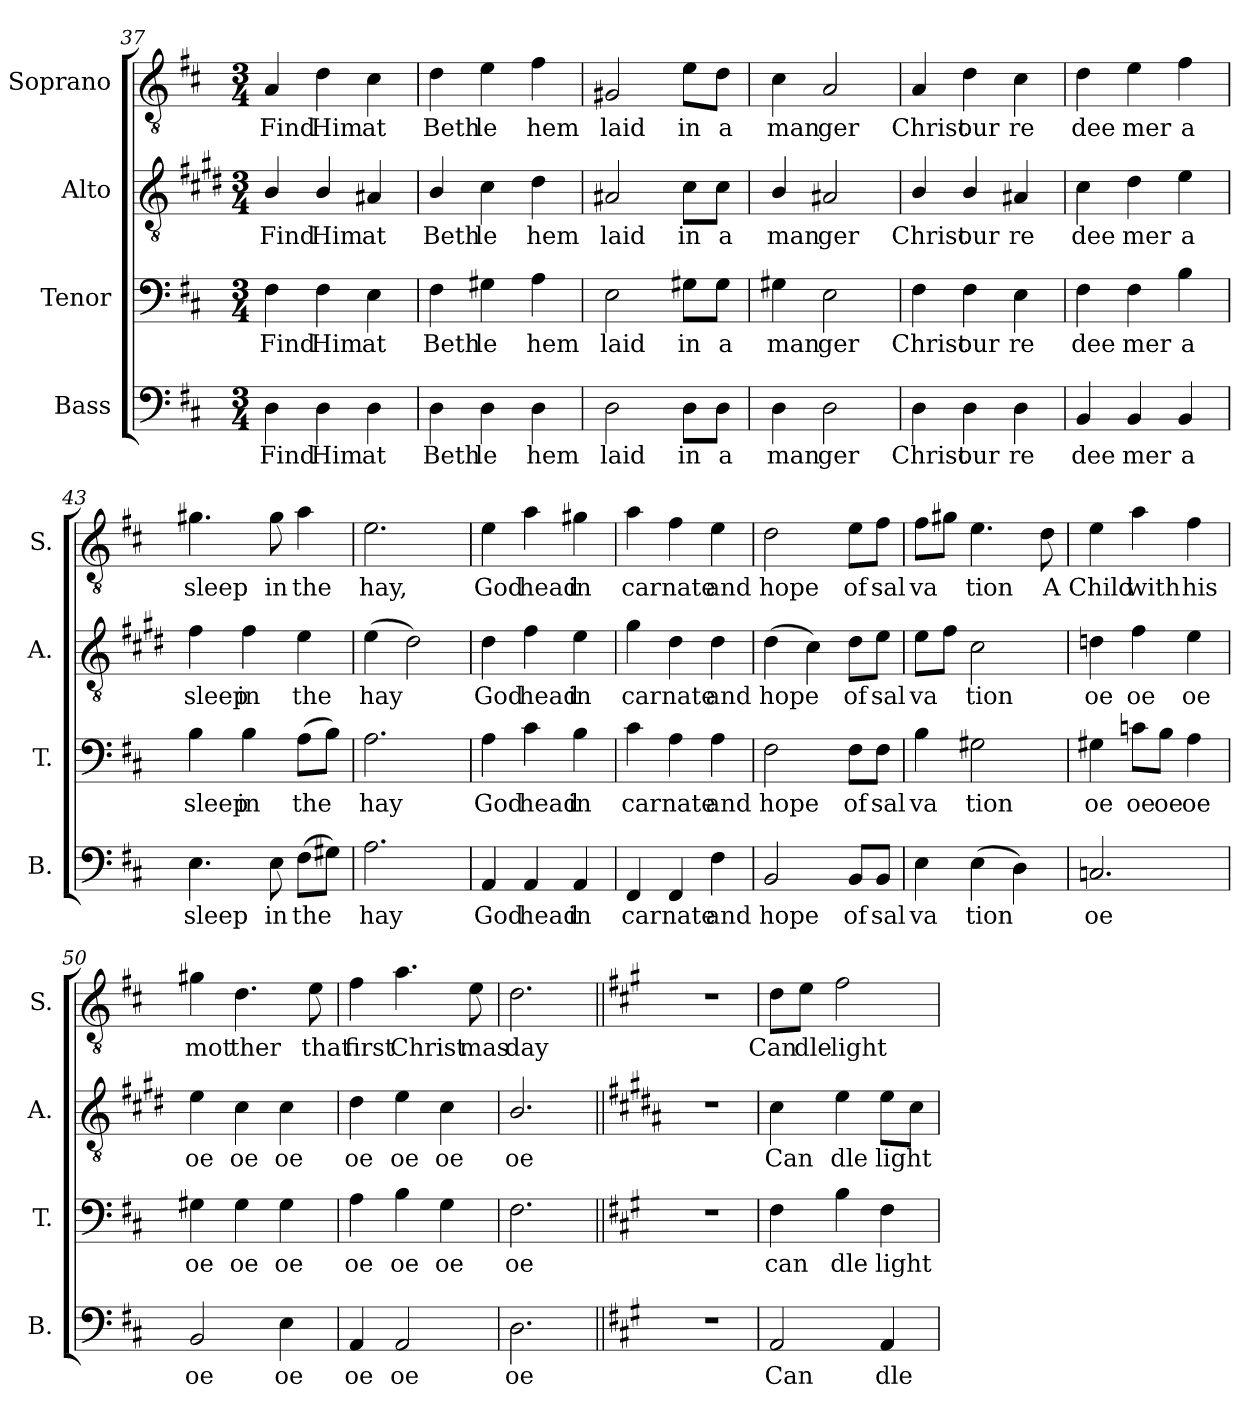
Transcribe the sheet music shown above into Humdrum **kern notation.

**kern	**text	**kern	**text	**kern	**text	**kern	**text
*part4	*part4	*part3	*part3	*part2	*part2	*part1	*part1
*staff4	*staff4	*staff3	*staff3	*staff2	*staff2	*staff1	*staff1
*I"Bass	*	*I"Tenor	*	*I"Alto	*	*I"Soprano	*
*I'B.	*	*I'T.	*	*I'A.	*	*I'S.	*
*clefF4	*	*clefF4	*	*clefGv2	*	*clefGv2	*
*	*	*	*	*ITrd1c2	*	*	*
*k[f#c#]	*	*k[f#c#]	*	*k[f#c#]	*	*k[f#c#]	*
*M3/4	*	*M3/4	*	*M3/4	*	*M3/4	*
=37	=37	=37	=37	=37	=37	=37	=37
!	!LO:LY:b	!	!LO:LY:b	!	!LO:LY:b	!	!LO:LY:b
4D\	Find	4F#\	Find	4A/	Find	4A/	Find
!	!LO:LY:b	!	!LO:LY:b	!	!LO:LY:b	!	!LO:LY:b
4D\	Him	4F#\	Him	4A/	Him	4d\	Him
!	!LO:LY:b	!	!LO:LY:b	!	!LO:LY:b	!	!LO:LY:b
4D\	at	4E\	at	4G#X/	at	4c#\	at
!!LO:LB:g=z
=38	=38	=38	=38	=38	=38	=38	=38
!	!LO:LY:b	!	!LO:LY:b	!	!LO:LY:b	!	!LO:LY:b
4D\	Beth	4F#\	Beth	4A/	Beth	4d\	Beth
!	!LO:LY:b	!	!LO:LY:b	!	!LO:LY:b	!	!LO:LY:b
4D\	le	4G#X\	le	4B\	le	4e\	le
!	!LO:LY:b	!	!LO:LY:b	!	!LO:LY:b	!	!LO:LY:b
4D\	hem	4A\	hem	4c#\	hem	4f#\	hem
=39	=39	=39	=39	=39	=39	=39	=39
!	!LO:LY:b	!	!LO:LY:b	!	!LO:LY:b	!	!LO:LY:b
2D\	laid	2E\	laid	2G#X/	laid	2G#X/	laid
!	!LO:LY:b	!	!LO:LY:b	!	!LO:LY:b	!	!LO:LY:b
8D\L	in	8G#X\L	in	8B\L	in	8e\L	in
!	!LO:LY:b	!	!LO:LY:b	!	!LO:LY:b	!	!LO:LY:b
8D\J	a	8G#\J	a	8B\J	a	8d\J	a
=40	=40	=40	=40	=40	=40	=40	=40
!	!LO:LY:b	!	!LO:LY:b	!	!LO:LY:b	!	!LO:LY:b
4D\	man	4G#X\	man	4A/	man	4c#\	man
!	!LO:LY:b	!	!LO:LY:b	!	!LO:LY:b	!	!LO:LY:b
2D\	ger	2E\	ger	2G#X/	ger	2A/	ger
=41	=41	=41	=41	=41	=41	=41	=41
!	!LO:LY:b	!	!LO:LY:b	!	!LO:LY:b	!	!LO:LY:b
4D\	Christ	4F#\	Christ	4A/	Christ	4A/	Christ
!	!LO:LY:b	!	!LO:LY:b	!	!LO:LY:b	!	!LO:LY:b
4D\	our	4F#\	our	4A/	our	4d\	our
!	!LO:LY:b	!	!LO:LY:b	!	!LO:LY:b	!	!LO:LY:b
4D\	re	4E\	re	4G#X/	re	4c#\	re
=42	=42	=42	=42	=42	=42	=42	=42
!	!LO:LY:b	!	!LO:LY:b	!	!LO:LY:b	!	!LO:LY:b
4BB/	dee	4F#\	dee	4B\	dee	4d\	dee
!	!LO:LY:b	!	!LO:LY:b	!	!LO:LY:b	!	!LO:LY:b
4BB/	mer	4F#\	mer	4c#\	mer	4e\	mer
!	!LO:LY:b	!	!LO:LY:b	!	!LO:LY:b	!	!LO:LY:b
4BB/	a	4B\	a	4d\	a	4f#\	a
=43	=43	=43	=43	=43	=43	=43	=43
!	!LO:LY:b	!	!LO:LY:b	!	!LO:LY:b	!	!LO:LY:b
4.E\	sleep	4B\	sleep	4e\	sleep	4.g#X\	sleep
!	!	!	!LO:LY:b	!	!LO:LY:b	!	!
.	.	4B\	in	4e\	in	.	.
!	!LO:LY:b	!	!	!	!	!	!LO:LY:b
8E\	in	.	.	.	.	8g#\	in
!	!LO:LY:b	!	!LO:LY:b	!	!LO:LY:b	!	!LO:LY:b
(>8F#\L	the	(>8A\L	the	4d\	the	4a\	the
8G#X\J)	.	8B\J)	.	.	.	.	.
=44	=44	=44	=44	=44	=44	=44	=44
!	!LO:LY:b	!	!LO:LY:b	!	!LO:LY:b	!	!LO:LY:b
2.A\	hay	2.A\	hay	(>4d\	hay	2.e\	hay,
.	.	.	.	2c#\)	.	.	.
=45	=45	=45	=45	=45	=45	=45	=45
!	!LO:LY:b	!	!LO:LY:b	!	!LO:LY:b	!	!LO:LY:b
4AA/	God	4A\	God	4c#\	God	4e\	God
!	!LO:LY:b	!	!LO:LY:b	!	!LO:LY:b	!	!LO:LY:b
4AA/	head	4c#\	head	4e\	head	4a\	head
!	!LO:LY:b	!	!LO:LY:b	!	!LO:LY:b	!	!LO:LY:b
4AA/	in	4B\	in	4d\	in	4g#X\	in
!!LO:PB:g=z
=46	=46	=46	=46	=46	=46	=46	=46
!	!LO:LY:b	!	!LO:LY:b	!	!LO:LY:b	!	!LO:LY:b
4FF#/	car	4c#\	car	4f#\	car	4a\	car
!	!LO:LY:b	!	!LO:LY:b	!	!LO:LY:b	!	!LO:LY:b
4FF#/	nate	4A\	nate	4c#\	nate	4f#\	nate
!	!LO:LY:b	!	!LO:LY:b	!	!LO:LY:b	!	!LO:LY:b
4F#\	and	4A\	and	4c#\	and	4e\	and
=47	=47	=47	=47	=47	=47	=47	=47
!	!LO:LY:b	!	!LO:LY:b	!	!LO:LY:b	!	!LO:LY:b
2BB/	hope	2F#\	hope	(>4c#\	hope	2d\	hope
.	.	.	.	4B\)	.	.	.
!	!LO:LY:b	!	!LO:LY:b	!	!LO:LY:b	!	!LO:LY:b
8BB/L	of	8F#\L	of	8c#\L	of	8e\L	of
!	!LO:LY:b	!	!LO:LY:b	!	!LO:LY:b	!	!LO:LY:b
8BB/J	sal	8F#\J	sal	8d\J	sal	8f#\J	sal
=48	=48	=48	=48	=48	=48	=48	=48
!	!LO:LY:b	!	!LO:LY:b	!	!LO:LY:b	!	!LO:LY:b
4E\	va	4B\	va	8d\L	va	8f#\L	va
.	.	.	.	8e\J	.	8g#X\J	.
!	!LO:LY:b	!	!LO:LY:b	!	!LO:LY:b	!	!LO:LY:b
(>4E\	tion	2G#X\	tion	2B\	tion	4.e\	tion
4D\)	.	.	.	.	.	.	.
!	!	!	!	!	!	!	!LO:LY:b
.	.	.	.	.	.	8d\	A
=49	=49	=49	=49	=49	=49	=49	=49
!	!LO:LY:b	!	!LO:LY:b	!	!LO:LY:b	!	!LO:LY:b
2.Cn/	oe	4G#X\	oe	4cn\	oe	4e\	Child
!	!	!	!LO:LY:b	!	!LO:LY:b	!	!LO:LY:b
.	.	8cn\L	oe	4e\	oe	4a\	with
!	!	!	!LO:LY:b	!	!	!	!
.	.	8B\J	oe	.	.	.	.
!	!	!	!LO:LY:b	!	!LO:LY:b	!	!LO:LY:b
.	.	4A\	oe	4d\	oe	4f#\	his
=50	=50	=50	=50	=50	=50	=50	=50
!	!LO:LY:b	!	!LO:LY:b	!	!LO:LY:b	!	!LO:LY:b
2BB/	oe	4G#X\	oe	4d\	oe	4g#X\	mot
!	!	!	!LO:LY:b	!	!LO:LY:b	!	!LO:LY:b
.	.	4G#\	oe	4B\	oe	4.d\	ther
!	!LO:LY:b	!	!LO:LY:b	!	!LO:LY:b	!	!
4E\	oe	4G#\	oe	4B\	oe	.	.
!	!	!	!	!	!	!	!LO:LY:b
.	.	.	.	.	.	8e\	that
=51	=51	=51	=51	=51	=51	=51	=51
!	!LO:LY:b	!	!LO:LY:b	!	!LO:LY:b	!	!LO:LY:b
4AA/	oe	4A\	oe	4c#\	oe	4f#\	first
!	!LO:LY:b	!	!LO:LY:b	!	!LO:LY:b	!	!LO:LY:b
2AA/	oe	4B\	oe	4d\	oe	4.a\	Christ
!	!	!	!LO:LY:b	!	!LO:LY:b	!	!
.	.	4G\	oe	4B\	oe	.	.
!	!	!	!	!	!	!	!LO:LY:b
.	.	.	.	.	.	8e\	mas
=52	=52	=52	=52	=52	=52	=52	=52
!	!LO:LY:b	!	!LO:LY:b	!	!LO:LY:b	!	!LO:LY:b
2.D\	oe	2.F#\	oe	2.A/	oe	2.d\	day
!!LO:LB:g=z
=53||	=53||	=53||	=53||	=53||	=53||	=53||	=53||
*k[f#c#g#]	*	*k[f#c#g#]	*	*k[f#c#g#]	*	*k[f#c#g#]	*
2.r	.	2.r	.	2.r	.	2.r	.
=54	=54	=54	=54	=54	=54	=54	=54
!	!LO:LY:b	!	!LO:LY:b	!	!LO:LY:b	!	!LO:LY:b
2AA/	Can	4F#\	can	4B\	Can	8d\L	Can
!	!	!	!	!	!	!	!LO:LY:b
.	.	.	.	.	.	8e\J	dle
!	!	!	!LO:LY:b	!	!LO:LY:b	!	!LO:LY:b
.	.	4B\	dle	4d\	dle	2f#\	light
!	!LO:LY:b	!	!LO:LY:b	!	!LO:LY:b	!	!
4AA/	dle	4F#\	light	8d\L	light	.	.
.	.	.	.	8B\J	.	.	.
=	=	=	=	=	=	=	=
*-	*-	*-	*-	*-	*-	*-	*-
